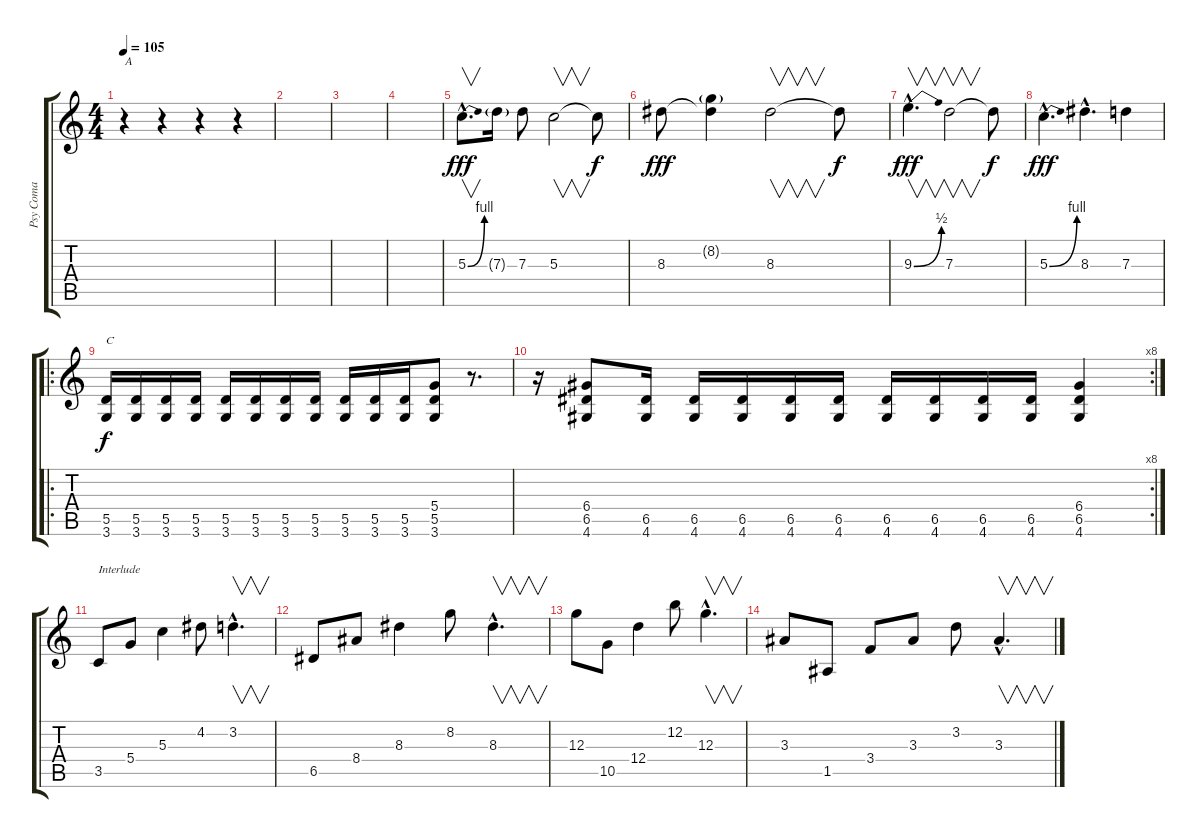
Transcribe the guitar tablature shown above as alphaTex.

\track ("Psy Coma" "Psy Coma") {instrument overdrivenguitar}
\staff {score tabs}
\tuning (E4 B3 G3 D3 A2 E2) {hide}
\ts (4 4)
\tempo 105
\clef g2
\ks c
r.4{txt "A" dy f} r.4 r.4 r.4 |
|
|
|
5.3{be (bend 0 0 60 4) hac}.8{v d dy fff volume 16 balance 12 instrument overdrivenguitar} 7.3{g}.16 7.3.8 5.3.2{v} 5.3{t}.8{dy f} |
8.3.8{dy fff} (8.2{g} 8.3{t}).4 8.3.2{v} 8.3{t}.8{dy f} |
9.3{be (bend 0 0 60 2) hac}.4{v d dy fff} 7.3.2{v} 7.3{t}.8{dy f} |
5.3{be (bend 0 0 60 4) hac}.4{d dy fff} 8.3{hac}.4{d} 7.3.4 |
\ro
(5.5 3.6).16{txt "C" dy f volume 16 balance 3 instrument overdrivenguitar} (5.5 3.6).16 (5.5 3.6).16 (5.5 3.6).16 (5.5 3.6).16 (5.5 3.6).16 (5.5 3.6).16 (5.5 3.6).16 (5.5 3.6).16 (5.5 3.6).16 (5.5 3.6).16 (5.4 5.5 3.6).8 r.8{d} |
\rc 8
r.16 (6.4 6.5 4.6).8 (6.5 4.6).16 (6.5 4.6).16 (6.5 4.6).16 (6.5 4.6).16 (6.5 4.6).16 (6.5 4.6).16 (6.5 4.6).16 (6.5 4.6).16 (6.5 4.6).16 (6.4 6.5 4.6).4 |
3.5.8{txt "Interlude" instrument electricguitarjazz} 5.4.8 5.3.4 4.2.8 3.2{hac}.4{v d} |
6.5.8 8.4.8 8.3.4 8.2.8 8.3{hac}.4{v d} |
12.3.8 10.5.8 12.4.4 12.2.8 12.3{hac}.4{v d} |
3.3.8 1.5.8 3.4.8 3.3.8 3.2.8 3.3{hac}.4{v d}
